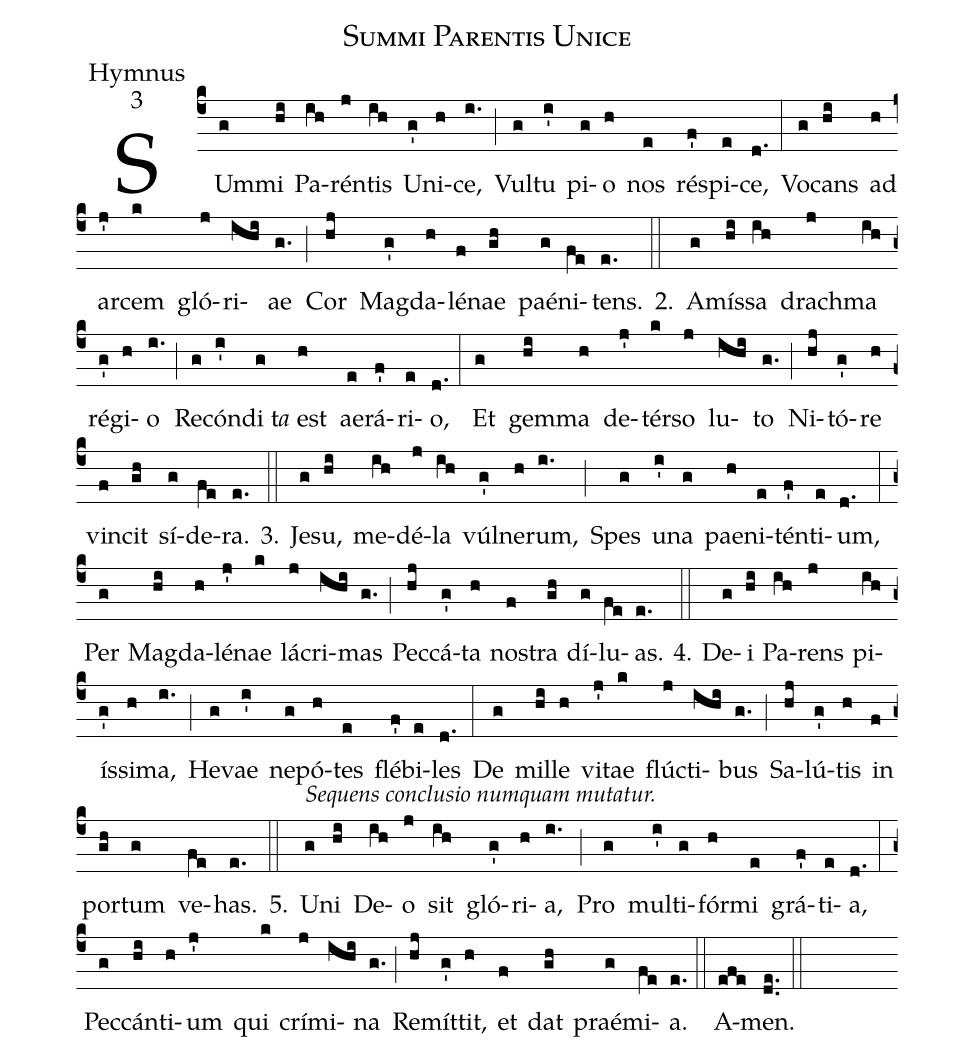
name:Summi Parentis Unice;
office-part:Hymnus;
mode:3;
%%
(c4) SUm(g)mi(hi) Pa(ih)rén(j)tis(ih) U(g')ni(h)ce,(i.) (;) Vul(g)tu(i') pi(g)o(h) nos(e) ré(f')spi(e)ce,(d.) (:) Vo(g)cans(hi) ad(h) ar(j')cem(k) gló(j)ri(ihi)ae(g.) (;) Cor(hj) Mag(g')da(h)lé(f)nae(gh) paé(g)ni(fe)tens.(e.) 2.(::) A(g)mís(hi)sa(ih) dra(j)chma(ih) ré(g')gi(h)o(i.) (;) Re(g)cón(i')di(g)t<i>a</i>() est(h) ae(e)rá(f')ri(e)o,(d.) (:) Et(g) gem(hi)ma(h) de(j')tér(k)so(j) lu(ihi)to(g.) (;) Ni(hj)tó(g')re(h) vin(f)cit(gh) sí(g)de(fe)ra.(e.) 3.(::) Je(g)su,(hi) me(ih)dé(j)la(ih) vúl(g')ne(h)rum,(i.) (;) Spes(g) u(i')na(g) pae(h)ni(e)tén(f')ti(e)um,(d.) (:) Per(g) Mag(hi)da(h)lé(j')nae(k) lá(j)cri(ihi)mas(g.) (;) Pec(hj)cá(g')ta(h) no(f)stra(gh) dí(g)lu(fe)as.(e.) 4.(::) De(g)i(hi) Pa(ih)rens(j) pi(ih)ís(g')si(h)ma,(i.) (;) He(g)vae(i') ne(g)pó(h)tes(e) flé(f')bi(e)les(d.) (:) De(g) mil(hi)le(h) vi(j')tae(k) flú(j)cti(ihi)bus(g.) (;) Sa(hj)lú(g')tis(h) in(f) por(gh)tum(g) ve(fe)has.(e.) 5.(::) <alt>Sequens conclusio numquam mutatur.</alt>U(g)ni(hi) De(ih)o(j) sit(ih) gló(g')ri(h)a,(i.) (;) Pro(g) mul(i')ti(g)fór(h)mi(e) grá(f')ti(e)a,(d.) (:) Pec(g)cán(hi)ti(h)um(j') qui(k) crí(j)mi(ihi)na(g.) (;) Re(hj)mít(g')tit,(h) et(f) dat(gh) praé(g)mi(fe)a.(e.) (::) A(efe)men.(de..) (::)
